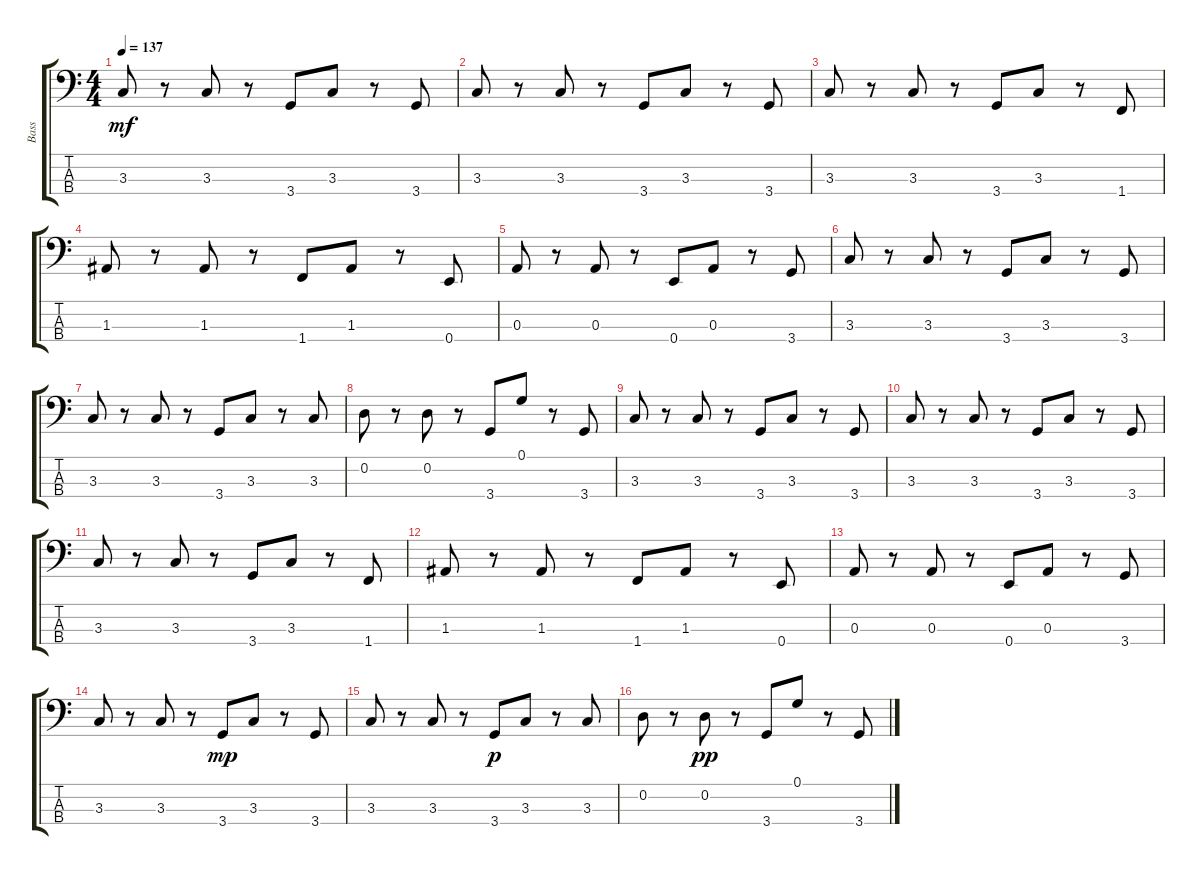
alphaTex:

\track ("Bass" "Bass") {instrument electricbasspick}
\staff {score tabs}
\tuning (G2 D2 A1 E1) {hide}
\ts (4 4)
\tempo 137
\clef f4
\ks c
3.3.8{dy mf} r.8 3.3.8 r.8 3.4.8 3.3.8 r.8 3.4.8 |
3.3.8 r.8 3.3.8 r.8 3.4.8 3.3.8 r.8 3.4.8 |
3.3.8 r.8 3.3.8 r.8 3.4.8 3.3.8 r.8 1.4.8 |
1.3.8 r.8 1.3.8 r.8 1.4.8 1.3.8 r.8 0.4.8 |
0.3.8 r.8 0.3.8 r.8 0.4.8 0.3.8 r.8 3.4.8 |
3.3.8 r.8 3.3.8 r.8 3.4.8 3.3.8 r.8 3.4.8 |
3.3.8 r.8 3.3.8 r.8 3.4.8 3.3.8 r.8 3.3.8 |
0.2.8 r.8 0.2.8 r.8 3.4.8 0.1.8 r.8 3.4.8 |
3.3.8 r.8 3.3.8 r.8 3.4.8 3.3.8 r.8 3.4.8 |
3.3.8 r.8 3.3.8 r.8 3.4.8 3.3.8 r.8 3.4.8 |
3.3.8 r.8 3.3.8 r.8 3.4.8 3.3.8 r.8 1.4.8 |
1.3.8 r.8 1.3.8 r.8 1.4.8 1.3.8 r.8 0.4.8 |
0.3.8 r.8 0.3.8 r.8 0.4.8 0.3.8 r.8 3.4.8 |
3.3.8 r.8 3.3.8 r.8 3.4.8{dy mp} 3.3.8 r.8 3.4.8 |
3.3.8 r.8 3.3.8 r.8 3.4.8{dy p} 3.3.8 r.8 3.3.8 |
0.2.8 r.8 0.2.8{dy pp} r.8 3.4.8 0.1.8 r.8 3.4.8
